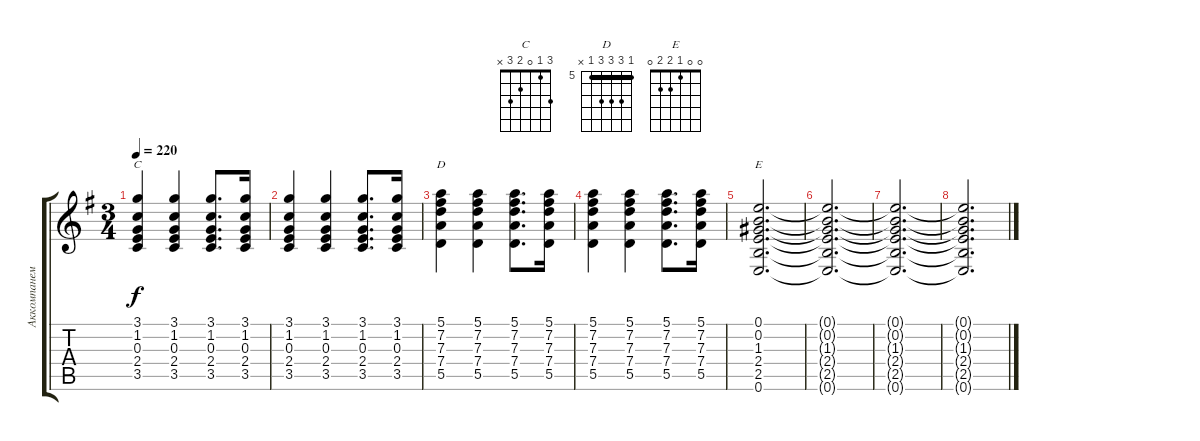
\track ("Аккомпанемент" "Аккомпанем") {instrument acousticguitarsteel}
\staff {score tabs}
\tuning (E4 B3 G3 D3 A2 E2) {hide}
\chord ("C" 3 1 0 2 3 x)
\chord ("D" 5 7 7 7 5 x) {firstfret 5 barre 5}
\chord ("E" 0 0 1 2 2 0)
\ts (3 4)
\tempo 220
\clef g2
\ks eminor
(3.1 1.2 0.3 2.4 3.5).4{ch "C" dy f} (3.1 1.2 0.3 2.4 3.5).4 (3.1 1.2 0.3 2.4 3.5).8{d} (3.1 1.2 0.3 2.4 3.5).16 |
(3.1 1.2 0.3 2.4 3.5).4 (3.1 1.2 0.3 2.4 3.5).4 (3.1 1.2 0.3 2.4 3.5).8{d} (3.1 1.2 0.3 2.4 3.5).16 |
(5.1 7.2 7.3 7.4 5.5).4{ch "D"} (5.1 7.2 7.3 7.4 5.5).4 (5.1 7.2 7.3 7.4 5.5).8{d} (5.1 7.2 7.3 7.4 5.5).16 |
(5.1 7.2 7.3 7.4 5.5).4 (5.1 7.2 7.3 7.4 5.5).4 (5.1 7.2 7.3 7.4 5.5).8{d} (5.1 7.2 7.3 7.4 5.5).16 |
(0.1 0.2 1.3 2.4 2.5 0.6).2{d ch "E"} |
(0.1{t} 0.2{t} 1.3{t} 2.4{t} 2.5{t} 0.6{t}).2{d} |
(0.1{t} 0.2{t} 1.3{t} 2.4{t} 2.5{t} 0.6{t}).2{d} |
(0.1{t} 0.2{t} 1.3{t} 2.4{t} 2.5{t} 0.6{t}).2{d}
